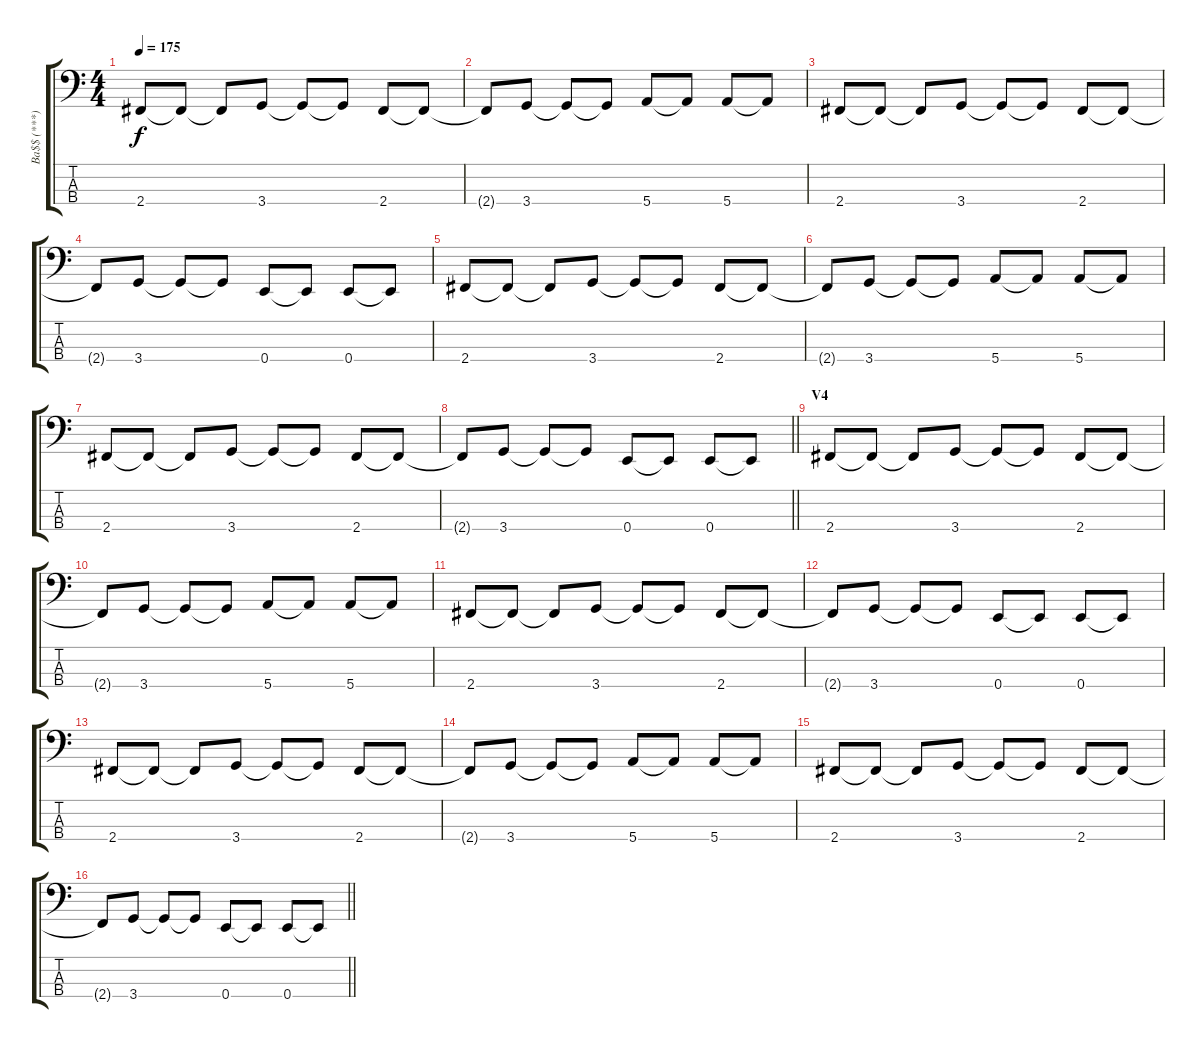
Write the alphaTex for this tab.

\track ("Ba$$ (***)" "Ba$$ (***)") {instrument electricbasspick}
\staff {score tabs}
\tuning (G2 D2 A1 E1) {hide}
\ts (4 4)
\tempo 175
\clef f4
\ks c
2.4.8{dy f instrument electricbasspick} 2.4{t}.8 2.4{t}.8 3.4.8 3.4{t}.8 3.4{t}.8 2.4.8 2.4{t}.8 |
2.4{t}.8 3.4.8 3.4{t}.8 3.4{t}.8 5.4.8 5.4{t}.8 5.4.8 5.4{t}.8 |
2.4.8 2.4{t}.8 2.4{t}.8 3.4.8 3.4{t}.8 3.4{t}.8 2.4.8 2.4{t}.8 |
2.4{t}.8 3.4.8 3.4{t}.8 3.4{t}.8 0.4.8 0.4{t}.8 0.4.8 0.4{t}.8 |
2.4.8 2.4{t}.8 2.4{t}.8 3.4.8 3.4{t}.8 3.4{t}.8 2.4.8 2.4{t}.8 |
2.4{t}.8 3.4.8 3.4{t}.8 3.4{t}.8 5.4.8 5.4{t}.8 5.4.8 5.4{t}.8 |
2.4.8 2.4{t}.8 2.4{t}.8 3.4.8 3.4{t}.8 3.4{t}.8 2.4.8 2.4{t}.8 |
\barLineRight lightlight
2.4{t}.8 3.4.8 3.4{t}.8 3.4{t}.8 0.4.8 0.4{t}.8 0.4.8 0.4{t}.8 |
\section ("" "V4")
2.4.8{instrument electricbasspick} 2.4{t}.8 2.4{t}.8 3.4.8 3.4{t}.8 3.4{t}.8 2.4.8 2.4{t}.8 |
2.4{t}.8 3.4.8 3.4{t}.8 3.4{t}.8 5.4.8 5.4{t}.8 5.4.8 5.4{t}.8 |
2.4.8 2.4{t}.8 2.4{t}.8 3.4.8 3.4{t}.8 3.4{t}.8 2.4.8 2.4{t}.8 |
2.4{t}.8 3.4.8 3.4{t}.8 3.4{t}.8 0.4.8 0.4{t}.8 0.4.8 0.4{t}.8 |
2.4.8 2.4{t}.8 2.4{t}.8 3.4.8 3.4{t}.8 3.4{t}.8 2.4.8 2.4{t}.8 |
2.4{t}.8 3.4.8 3.4{t}.8 3.4{t}.8 5.4.8 5.4{t}.8 5.4.8 5.4{t}.8 |
2.4.8 2.4{t}.8 2.4{t}.8 3.4.8 3.4{t}.8 3.4{t}.8 2.4.8 2.4{t}.8 |
\barLineRight lightlight
2.4{t}.8 3.4.8 3.4{t}.8 3.4{t}.8 0.4.8 0.4{t}.8 0.4.8 0.4{t}.8
